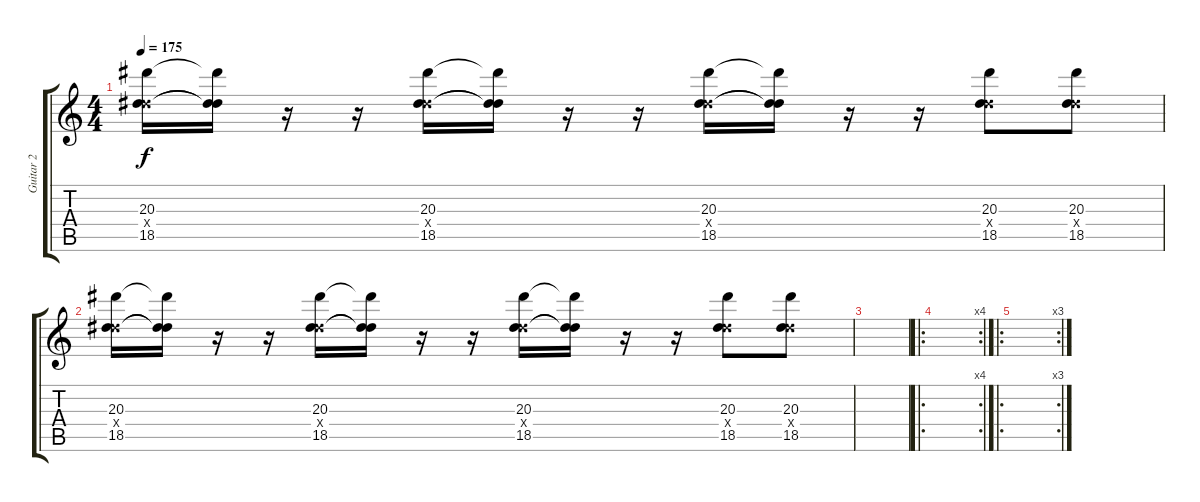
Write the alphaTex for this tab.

\track ("Guitar 2" "Guitar 2") {instrument distortionguitar}
\staff {score tabs}
\tuning (E4 B3 G3 D3 A2 D2) {hide}
\ts (4 4)
\tempo 175
\clef g2
\ks c
(20.3 13.4{x} 18.5).16{dy f} (20.3{t} 13.4{t} 18.5{t}).16 r.16 r.16 (20.3 13.4{x} 18.5).16 (20.3{t} 13.4{t} 18.5{t}).16 r.16 r.16 (20.3 13.4{x} 18.5).16 (20.3{t} 13.4{t} 18.5{t}).16 r.16 r.16 (20.3 13.4{x} 18.5).8 (20.3 13.4{x} 18.5).8 |
(20.3 13.4{x} 18.5).16 (20.3{t} 13.4{t} 18.5{t}).16 r.16 r.16 (20.3 13.4{x} 18.5).16 (20.3{t} 13.4{t} 18.5{t}).16 r.16 r.16 (20.3 13.4{x} 18.5).16 (20.3{t} 13.4{t} 18.5{t}).16 r.16 r.16 (20.3 13.4{x} 18.5).8 (20.3 13.4{x} 18.5).8 |
|
\ro
\rc 4
|
\ro
\rc 3
